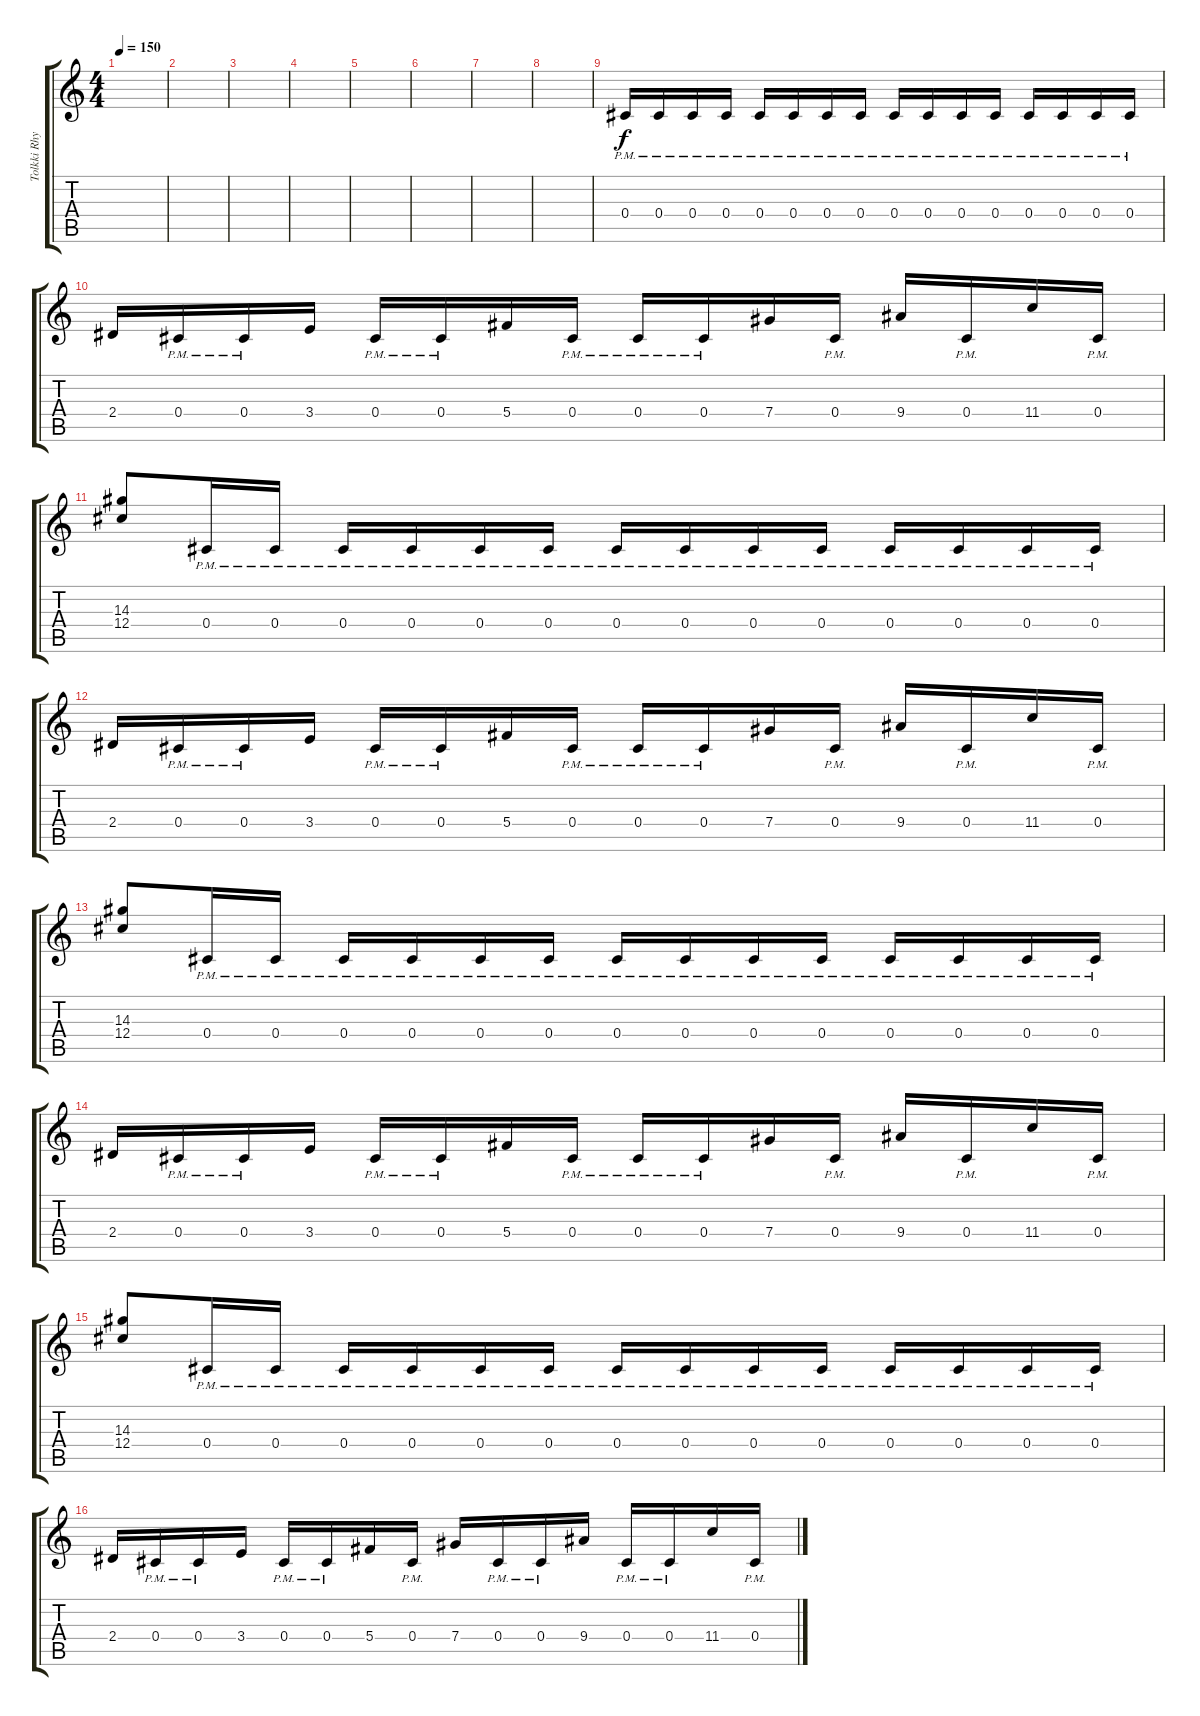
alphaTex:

\track ("Tolkki Rhythm" "Tolkki Rhy") {instrument distortionguitar}
\staff {score tabs}
\tuning (Eb4 Bb3 Gb3 Db3 Ab2 Eb2) {hide}
\ts (4 4)
\tempo 150
\clef g2
\ks c
|
|
|
|
|
|
|
|
0.4{pm}.16 0.4{pm}.16 0.4{pm}.16 0.4{pm}.16 0.4{pm}.16 0.4{pm}.16 0.4{pm}.16 0.4{pm}.16 0.4{pm}.16 0.4{pm}.16 0.4{pm}.16 0.4{pm}.16 0.4{pm}.16 0.4{pm}.16 0.4{pm}.16 0.4{pm}.16 |
2.4.16 0.4{pm}.16 0.4{pm}.16 3.4.16 0.4{pm}.16 0.4{pm}.16 5.4.16 0.4{pm}.16 0.4{pm}.16 0.4{pm}.16 7.4.16 0.4{pm}.16 9.4.16 0.4{pm}.16 11.4.16 0.4{pm}.16 |
(14.3 12.4).8 0.4{pm}.16 0.4{pm}.16 0.4{pm}.16 0.4{pm}.16 0.4{pm}.16 0.4{pm}.16 0.4{pm}.16 0.4{pm}.16 0.4{pm}.16 0.4{pm}.16 0.4{pm}.16 0.4{pm}.16 0.4{pm}.16 0.4{pm}.16 |
2.4.16 0.4{pm}.16 0.4{pm}.16 3.4.16 0.4{pm}.16 0.4{pm}.16 5.4.16 0.4{pm}.16 0.4{pm}.16 0.4{pm}.16 7.4.16 0.4{pm}.16 9.4.16 0.4{pm}.16 11.4.16 0.4{pm}.16 |
(14.3 12.4).8 0.4{pm}.16 0.4{pm}.16 0.4{pm}.16 0.4{pm}.16 0.4{pm}.16 0.4{pm}.16 0.4{pm}.16 0.4{pm}.16 0.4{pm}.16 0.4{pm}.16 0.4{pm}.16 0.4{pm}.16 0.4{pm}.16 0.4{pm}.16 |
2.4.16 0.4{pm}.16 0.4{pm}.16 3.4.16 0.4{pm}.16 0.4{pm}.16 5.4.16 0.4{pm}.16 0.4{pm}.16 0.4{pm}.16 7.4.16 0.4{pm}.16 9.4.16 0.4{pm}.16 11.4.16 0.4{pm}.16 |
(14.3 12.4).8 0.4{pm}.16 0.4{pm}.16 0.4{pm}.16 0.4{pm}.16 0.4{pm}.16 0.4{pm}.16 0.4{pm}.16 0.4{pm}.16 0.4{pm}.16 0.4{pm}.16 0.4{pm}.16 0.4{pm}.16 0.4{pm}.16 0.4{pm}.16 |
2.4.16 0.4{pm}.16 0.4{pm}.16 3.4.16 0.4{pm}.16 0.4{pm}.16 5.4.16 0.4{pm}.16 7.4.16 0.4{pm}.16 0.4{pm}.16 9.4.16 0.4{pm}.16 0.4{pm}.16 11.4.16 0.4{pm}.16
